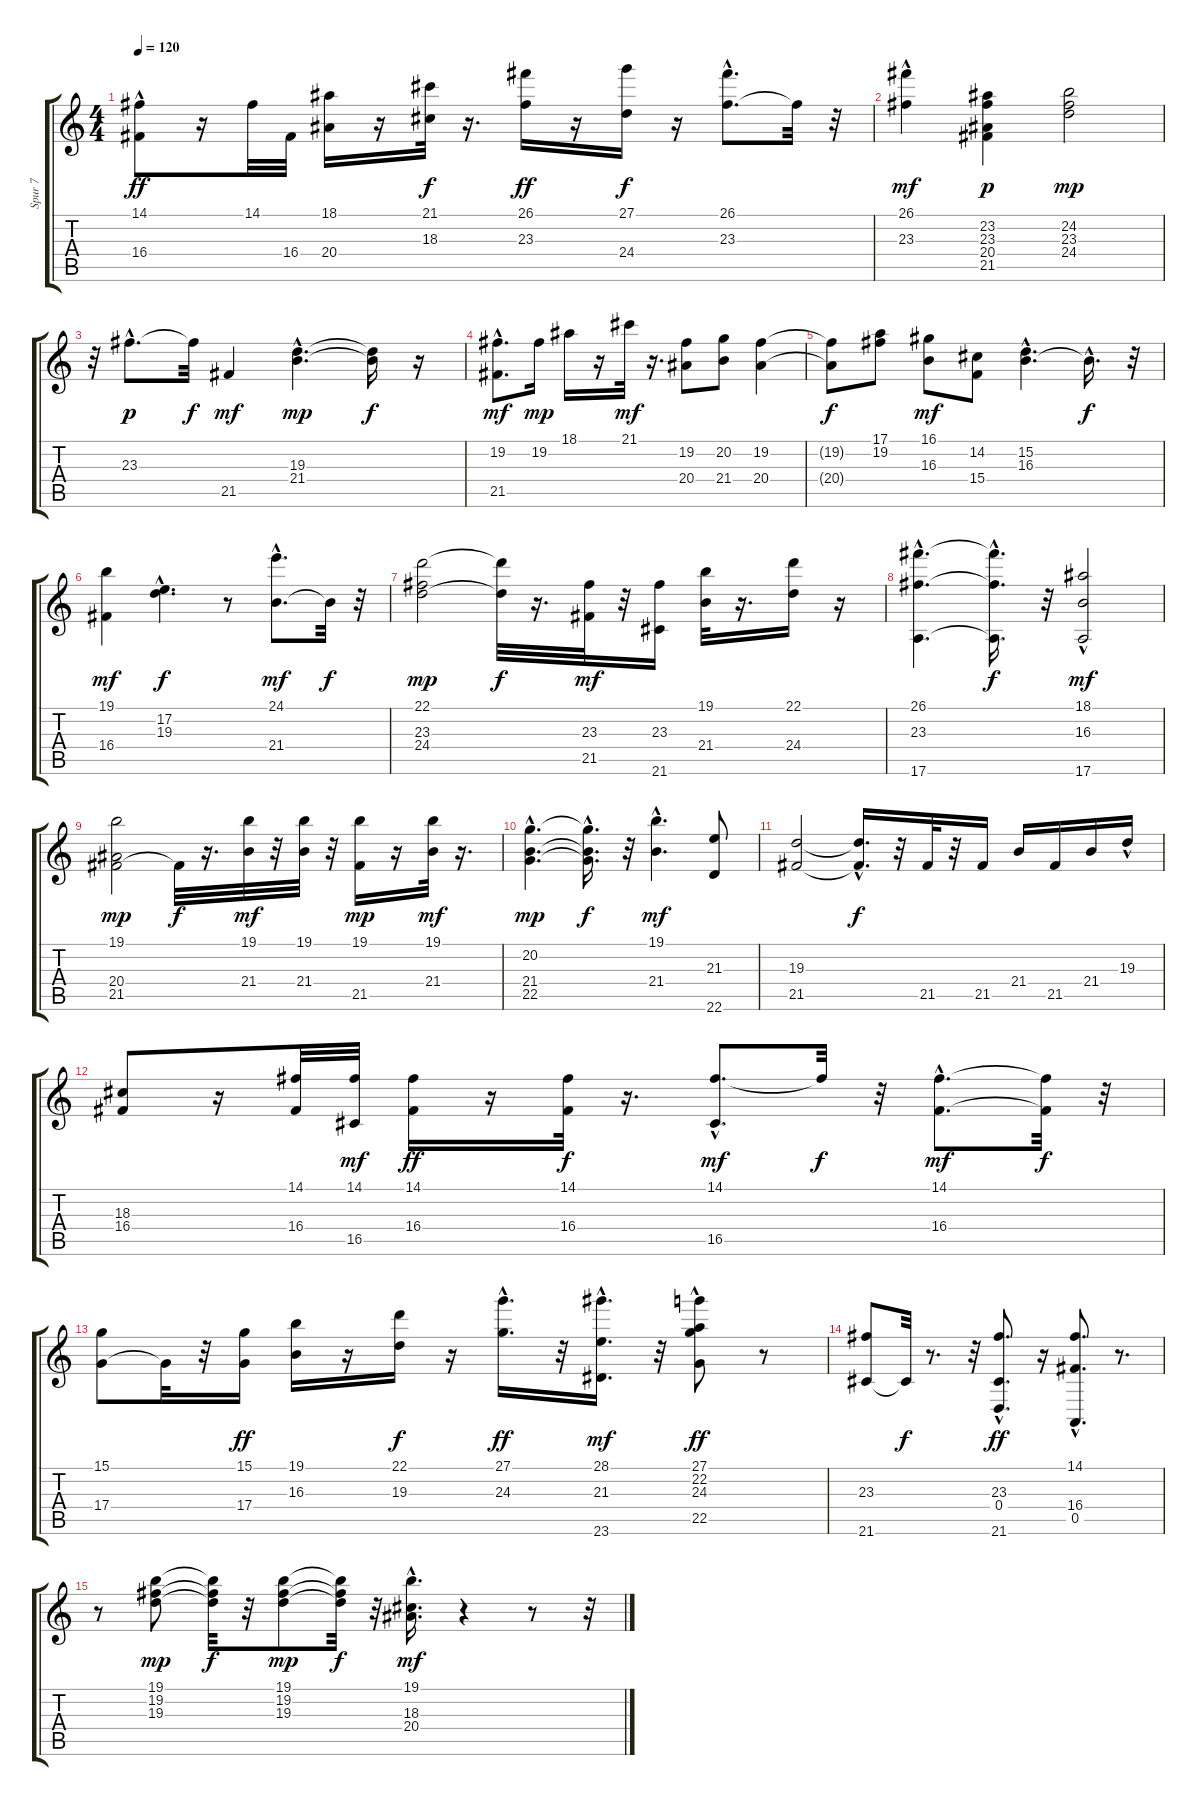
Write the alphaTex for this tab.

\track ("Spur 7" "Spur 7") {instrument acousticgrandpiano}
\staff {score tabs}
\tuning (E4 B3 G3 D3 A2 E2) {hide}
\ts (4 4)
\tempo 120
\clef g2
\ks c
(14.1{hac} 16.4).8{dy ff} r.16 14.1.32 16.4.32 (18.1 20.4).16 r.16 (21.1 18.3).32{dy f} r.16{d} (26.1 23.3).16{dy ff} r.16 (27.1 24.4).16{dy f} r.16 (26.1 23.3{hac}).8{d} 23.3{t}.32 r.32 |
(26.1 23.3{hac}).4{dy mf} (23.2 23.3 20.4 21.5).4{dy p} (24.2 23.3 24.4).2{dy mp} |
r.32 23.3{hac}.8{d dy p} 23.3{t}.32{dy f} 21.5.4{dy mf} (19.3{hac} 21.4{hac}).4{d dy mp} (19.3{t} 21.4{t}).16{dy f} r.16 |
(19.2 21.5{hac}).8{d dy mf} 19.2.16{dy mp} 18.1.16 r.16 21.1.32{dy mf} r.16{d} (19.2 20.4).8 (20.2 21.4).8 (19.2 20.4).4 |
(19.2{t} 20.4{t}).8{dy f} (17.1 19.2).8 (16.1 16.3).8{dy mf} (14.2 15.4).8 (15.2{hac} 16.3{hac}).4{d} 16.3{hac t}.16{d dy f} r.32 |
(19.1 16.4).4{dy mf} (17.2{hac} 19.3{hac}).4{d dy f} r.8 (24.1{hac} 21.4{hac}).8{d dy mf} 21.4{t}.32{dy f} r.32 |
(22.1 23.3 24.4).2{dy mp} (22.1{t} 24.4{t}).32{dy f} r.16{d} (23.3 21.5).32{dy mf} r.32 (23.3 21.6).16 (19.1 21.4).32 r.16{d} (22.1 24.4).16 r.16 |
(26.1{hac} 23.3{hac} 17.6{hac}).4{d} (26.1{hac t} 23.3{hac t} 17.6{hac t}).16{d dy f} r.32 (18.1 16.3{hac} 17.6).2{dy mf} |
(19.1 20.4 21.5).2{dy mp} 21.5{t}.32{dy f} r.16{d} (19.1 21.4).32{dy mf} r.32 (19.1 21.4).32 r.32 (19.1 21.5).16{dy mp} r.16 (19.1 21.4).32{dy mf} r.16{d} |
(20.2{hac} 21.4{hac} 22.5{hac}).4{d dy mp} (20.2{hac t} 21.4{hac t} 22.5{hac t}).16{d dy f} r.32 (19.1{hac} 21.4{hac}).4{d dy mf} (21.3 22.6).8 |
(19.3 21.5).2 (19.3{hac t} 21.5{t}).16{d dy f} r.32 21.5.32 r.32 21.5.16 21.4.16 21.5.16 21.4.16 19.3{hac}.16 |
(18.3 16.4).8 r.16 (14.1 16.4).32 (14.1 16.5).32{dy mf} (14.1 16.4).16{dy ff} r.16 (14.1 16.4).32{dy f} r.16{d} (14.1{hac} 16.5{hac}).8{d dy mf} 14.1{t}.32{dy f} r.32 (14.1{hac} 16.4{hac}).8{d dy mf} (14.1{t} 16.4{t}).32{dy f} r.32 |
(15.1 17.4).8 17.4{t}.32 r.32 (15.1 17.4).16{dy ff} (19.1 16.3).16 r.16 (22.1 19.3).16{dy f} r.16 (27.1{hac} 24.3).16{d dy ff} r.32 (28.1{hac} 21.3{hac} 23.6{hac}).16{d dy mf} r.32 (27.1{hac} 22.2 24.3 22.5).8{dy ff} r.8 |
(23.3 21.6).8 21.6{t}.32{dy f} r.8{d} r.32 (23.3 0.4{hac} 21.6{hac}).8{d dy ff} r.16 (14.1 16.4{hac} 0.5).8{d} r.8{d} |
r.8 (19.1 19.2 19.3).8{dy mp} (19.1{t} 19.2{t} 19.3{t}).32{dy f} r.32 (19.1 19.2 19.3).8{dy mp} (19.1{t} 19.2{t} 19.3{t}).32{dy f} r.32 (19.1{hac} 18.3{hac} 20.4{hac}).16{d dy mf} r.4 r.8 r.32
